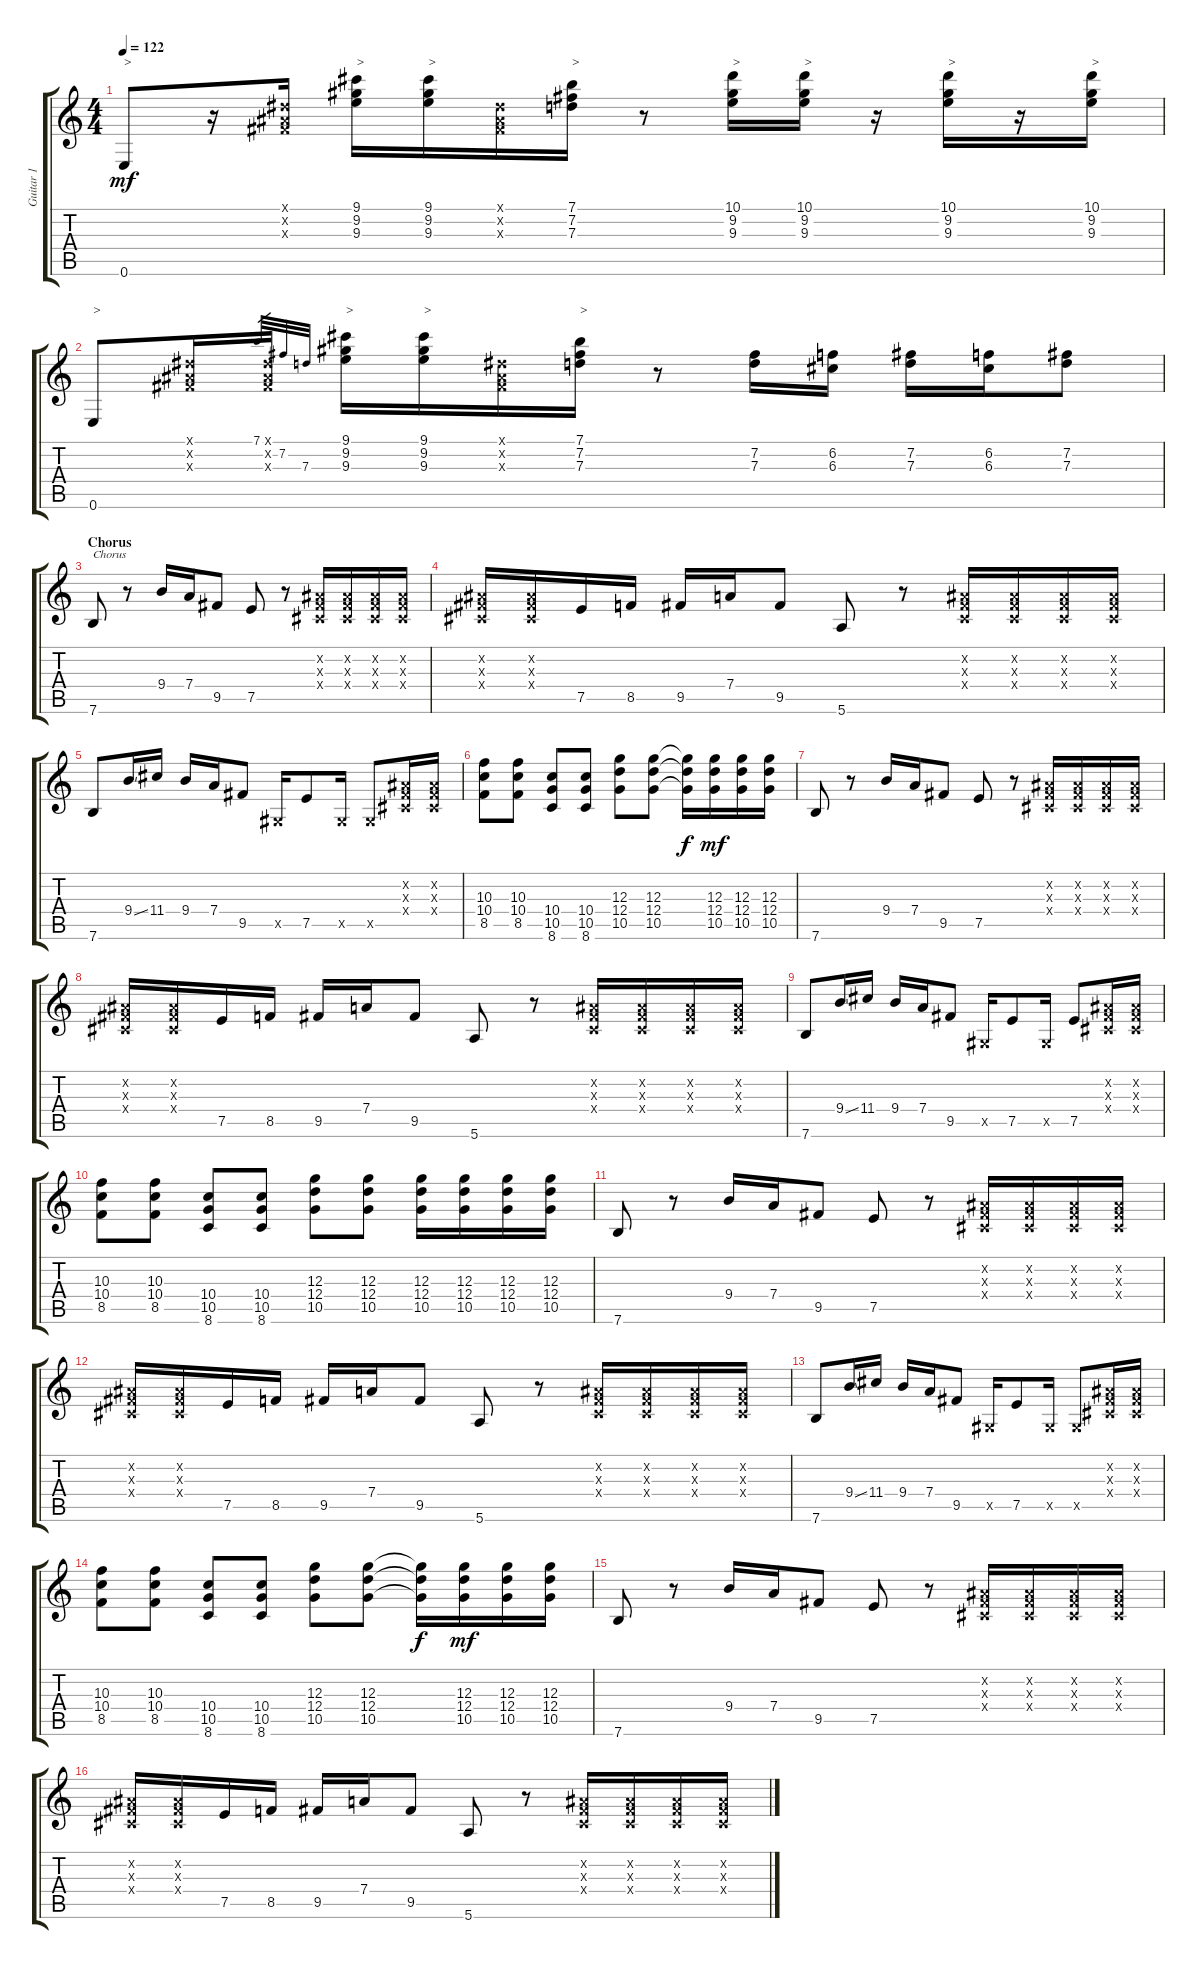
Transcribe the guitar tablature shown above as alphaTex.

\track ("Guitar 1" "Guitar 1") {instrument distortionguitar}
\staff {score tabs}
\tuning (E4 B3 G3 D3 A2 E2) {hide}
\ts (4 4)
\tempo 122
\clef g2
\ks c
0.6.8{txt ">" dy mf} r.16 (-1.1{x} -1.2{x} -1.3{x}).16 (9.1 9.2 9.3).16{txt ">"} (9.1 9.2 9.3).16{txt ">"} (-1.1{x} -1.2{x} -1.3{x}).16 (7.1 7.2 7.3).16{txt ">"} r.8 (10.1 9.2 9.3).16{txt ">"} (10.1 9.2 9.3).16{txt ">"} r.16 (10.1 9.2 9.3).16{txt ">"} r.16 (10.1 9.2 9.3).16{txt ">"} |
0.6.8{txt ">"} (-1.1{x} -1.2{x} -1.3{x}).16 (-1.1{x} -1.2{x} -1.3{x}).16 7.1.32{gr} 7.2.32{gr} 7.3.32{gr} (9.1 9.2 9.3).16{txt ">"} (9.1 9.2 9.3).16{txt ">"} (-1.1{x} -1.2{x} -1.3{x}).16 (7.1 7.2 7.3).16{txt ">"} r.8 (7.2 7.3).16 (6.2 6.3).16 (7.2 7.3).16 (6.2 6.3).16 (7.2 7.3).8 |
\section ("" "Chorus")
7.6.8{txt "Chorus"} r.8 9.4.16 7.4.16 9.5.8 7.5.8 r.8 (-1.2{x} -1.3{x} -1.4{x}).16 (-1.2{x} -1.3{x} -1.4{x}).16 (-1.2{x} -1.3{x} -1.4{x}).16 (-1.2{x} -1.3{x} -1.4{x}).16 |
(-1.2{x} -1.3{x} -1.4{x}).16 (-1.2{x} -1.3{x} -1.4{x}).16 7.5.16 8.5.16 9.5.16 7.4.16 9.5.8 5.6.8 r.8 (-1.2{x} -1.3{x} -1.4{x}).16 (-1.2{x} -1.3{x} -1.4{x}).16 (-1.2{x} -1.3{x} -1.4{x}).16 (-1.2{x} -1.3{x} -1.4{x}).16 |
7.6.8 9.4{ss}.16 11.4.16 9.4.16 7.4.16 9.5.8 -1.5{x}.16 7.5.8 -1.5{x}.16 -1.5{x}.8 (-1.2{x} -1.3{x} -1.4{x}).16 (-1.2{x} -1.3{x} -1.4{x}).16 |
(10.3 10.4 8.5).8 (10.3 10.4 8.5).8 (10.4 10.5 8.6).8 (10.4 10.5 8.6).8 (12.3 12.4 10.5).8 (12.3 12.4 10.5).8 (12.3{t} 12.4{t} 10.5{t}).16{dy f} (12.3 12.4 10.5).16{dy mf} (12.3 12.4 10.5).16 (12.3 12.4 10.5).16 |
7.6.8 r.8 9.4.16 7.4.16 9.5.8 7.5.8 r.8 (-1.2{x} -1.3{x} -1.4{x}).16 (-1.2{x} -1.3{x} -1.4{x}).16 (-1.2{x} -1.3{x} -1.4{x}).16 (-1.2{x} -1.3{x} -1.4{x}).16 |
(-1.2{x} -1.3{x} -1.4{x}).16 (-1.2{x} -1.3{x} -1.4{x}).16 7.5.16 8.5.16 9.5.16 7.4.16 9.5.8 5.6.8 r.8 (-1.2{x} -1.3{x} -1.4{x}).16 (-1.2{x} -1.3{x} -1.4{x}).16 (-1.2{x} -1.3{x} -1.4{x}).16 (-1.2{x} -1.3{x} -1.4{x}).16 |
7.6.8 9.4{ss}.16 11.4.16 9.4.16 7.4.16 9.5.8 -1.5{x}.16 7.5.8 -1.5{x}.16 7.5.8 (-1.2{x} -1.3{x} -1.4{x}).16 (-1.2{x} -1.3{x} -1.4{x}).16 |
(10.3 10.4 8.5).8 (10.3 10.4 8.5).8 (10.4 10.5 8.6).8 (10.4 10.5 8.6).8 (12.3 12.4 10.5).8 (12.3 12.4 10.5).8 (12.3 12.4 10.5).16 (12.3 12.4 10.5).16 (12.3 12.4 10.5).16 (12.3 12.4 10.5).16 |
7.6.8 r.8 9.4.16 7.4.16 9.5.8 7.5.8 r.8 (-1.2{x} -1.3{x} -1.4{x}).16 (-1.2{x} -1.3{x} -1.4{x}).16 (-1.2{x} -1.3{x} -1.4{x}).16 (-1.2{x} -1.3{x} -1.4{x}).16 |
(-1.2{x} -1.3{x} -1.4{x}).16 (-1.2{x} -1.3{x} -1.4{x}).16 7.5.16 8.5.16 9.5.16 7.4.16 9.5.8 5.6.8 r.8 (-1.2{x} -1.3{x} -1.4{x}).16 (-1.2{x} -1.3{x} -1.4{x}).16 (-1.2{x} -1.3{x} -1.4{x}).16 (-1.2{x} -1.3{x} -1.4{x}).16 |
7.6.8 9.4{ss}.16 11.4.16 9.4.16 7.4.16 9.5.8 -1.5{x}.16 7.5.8 -1.5{x}.16 -1.5{x}.8 (-1.2{x} -1.3{x} -1.4{x}).16 (-1.2{x} -1.3{x} -1.4{x}).16 |
(10.3 10.4 8.5).8 (10.3 10.4 8.5).8 (10.4 10.5 8.6).8 (10.4 10.5 8.6).8 (12.3 12.4 10.5).8 (12.3 12.4 10.5).8 (12.3{t} 12.4{t} 10.5{t}).16{dy f} (12.3 12.4 10.5).16{dy mf} (12.3 12.4 10.5).16 (12.3 12.4 10.5).16 |
7.6.8 r.8 9.4.16 7.4.16 9.5.8 7.5.8 r.8 (-1.2{x} -1.3{x} -1.4{x}).16 (-1.2{x} -1.3{x} -1.4{x}).16 (-1.2{x} -1.3{x} -1.4{x}).16 (-1.2{x} -1.3{x} -1.4{x}).16 |
(-1.2{x} -1.3{x} -1.4{x}).16 (-1.2{x} -1.3{x} -1.4{x}).16 7.5.16 8.5.16 9.5.16 7.4.16 9.5.8 5.6.8 r.8 (-1.2{x} -1.3{x} -1.4{x}).16 (-1.2{x} -1.3{x} -1.4{x}).16 (-1.2{x} -1.3{x} -1.4{x}).16 (-1.2{x} -1.3{x} -1.4{x}).16
